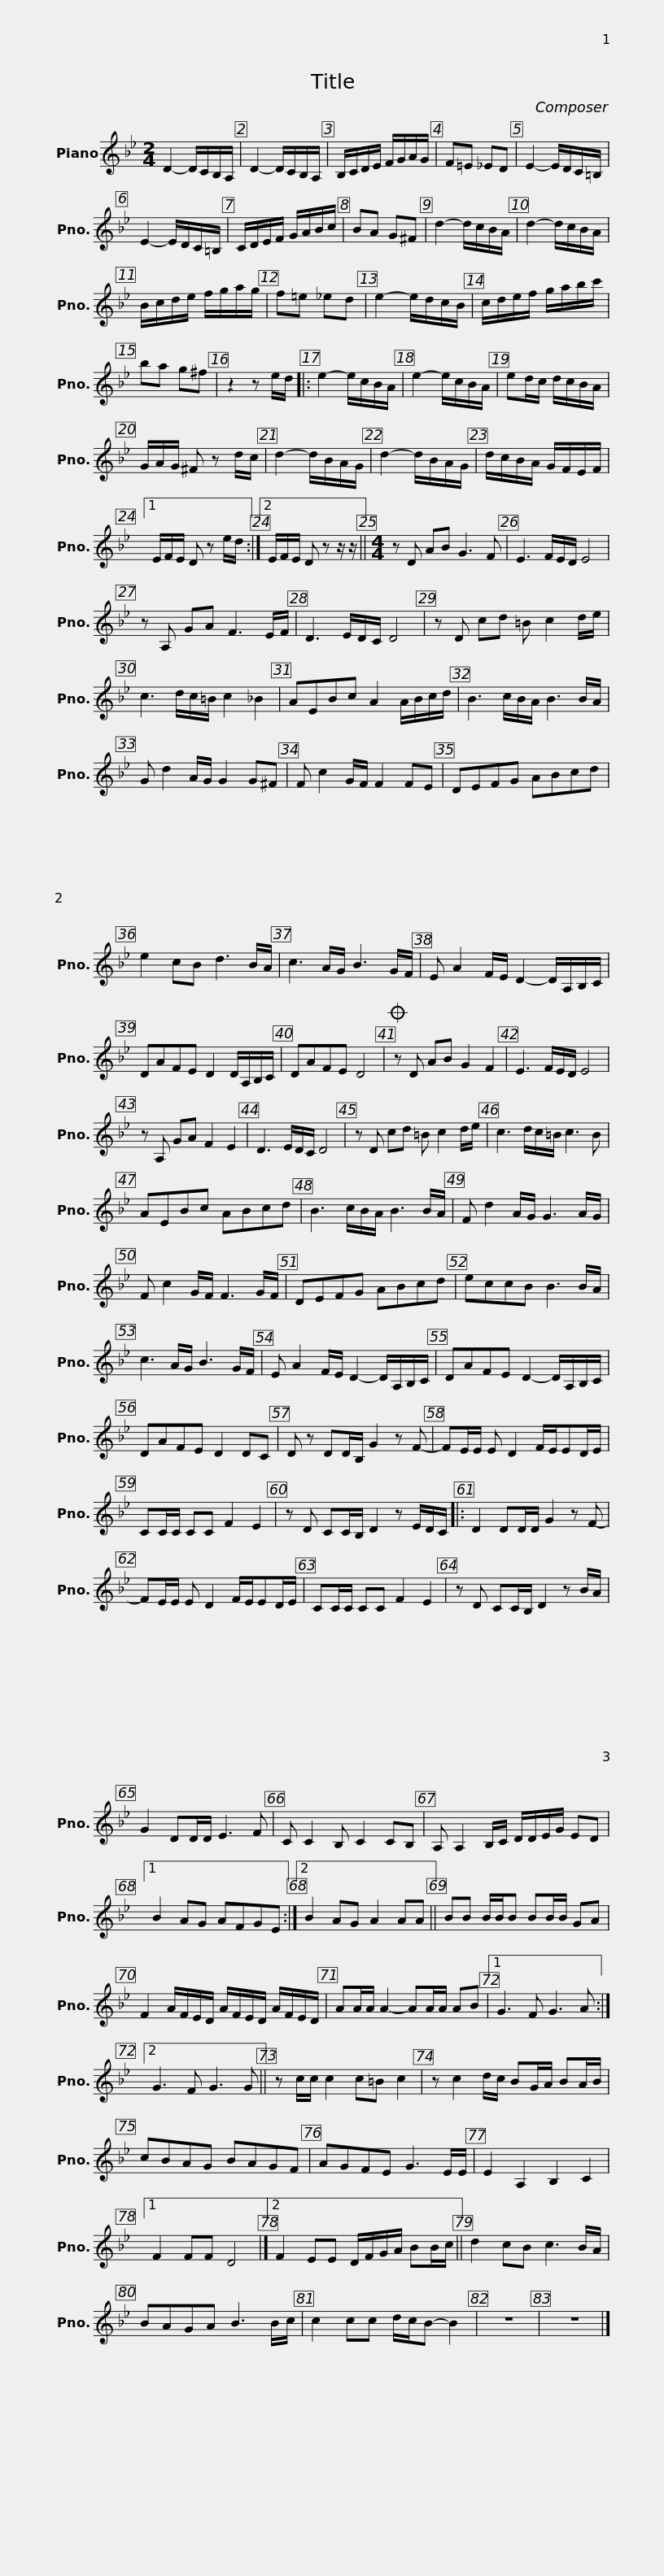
X:1
L:1/8
M:2/4
I:linebreak $
K:Bb
V:1 treble
V:1
 D2- D/C/B,/A,/ | D2- D/C/B,/A,/ | B,/C/D/E/ F/G/A/G/ | F=E _ED |$ E2- E/D/C/=B,/ | %5
 E2- E/D/C/=B,/ | C/D/E/F/ G/A/B/c/ | BA G^F |$ d2- d/c/B/A/ | d2- d/c/B/A/ | %10
 B/c/d/e/ f/g/a/g/ | f=e _ed |$ e2- e/d/c/B/ | c/d/e/f/ g/a/b/c'/ | ba g^f | %15
 z2 z e/d/ |:$ e2- e/c/B/A/ | e2- e/c/B/A/ | ed/c/ d/c/B/A/ | G/A/G/ ^F z d/c/ |$ %20
 d2- d/B/A/G/ | d2- d/B/A/G/ | d/c/B/A/ G/F/E/F/ |1 E/F/E/ D z e/d/ :|2$ E/F/E/ D z z/ z/ || %25
[M:4/4] z D AB G3 F | E3 F/E/D/ E4 | z A, GA F3 E/F/ |$ D3 E/D/C/ D4 | z D cd =B c2 d/e/ | %30
 c3 d/c/=B/ c2 _B2 | AEBc A2 A/B/c/d/ |$ B3 c/B/A/ B3 B/A/ | G d2 A/G/ G2 G^F | F c2 G/F/ F2 FE | %35
 DEFG ABcd |$ e2 cB d3 B/A/ | c3 A/G/ B3 G/F/ | E A2 F/E/ D2- D/A,/B,/C/ | DAFE D2 D/A,/B,/C/ |$ %40
 DAFE D4 |O z D AB G2 F2 | E3 F/E/D/ E4 | z A, GA F2 E2 |$ D3 E/D/C/ D4 | %45
 z D cd =B c2 d/e/ | c3 d/c/=B/ c3 B | AEBc ABcd |$ B3 c/B/A/ B3 B/A/ | F d2 A/G/ G3 A/G/ | %50
 F c2 G/F/ F3 G/F/ | DEFG ABcd |$ eccB B3 B/A/ | c3 A/G/ B3 G/F/ | E A2 F/E/ D2- D/A,/B,/C/ | %55
 DAFE D2- D/A,/B,/C/ |$ DAFE D2 DC | D z DD/B,/ G2 z F- | FE/E/ E D2 F/E/ED/E/ | CC/C/ CC F2 E2 |$ %60
 z D CC/B,/ D2 z E/D/C/ |: D2 DD/D/ G2 z F- | FE/E/ E D2 F/E/ED/E/ | CC/C/ CC F2 E2 |$ z D CC/B,/ D2 z B/A/ | %65
 G2 DD/D/ E3 F | C C2 B, C2 CB, | A, A,2 B,/C/ D/D/E/G/ ED |1$ B2 AG AFGE :|2 B2 AG A2 AA || %70
 BB B/B/B BB/B/ GA | F2 A/F/E/D/ A/F/E/D/ A/F/E/D/ |$ AA/A/ A2- AA/A/ AB |1 G3 F G3 A :|2 G3 F G3 G || %75
 z c/c/ c2 c=B c2 |$ z c2 d/c/ BG/A/ BA/B/ | cBAG BAGF | AGFE G3 E/E/ | E2 A,2 B,2 C2 |1$ %80
 F2 FF D4 |]2 F2 EE D/F/G/A/ BB/c/ || d2 cB c3 B/A/ | BAGA B3 B/c/ |$ c2 cc d/c/B- B2 | %85
 z8 |$ z8 |] %87
